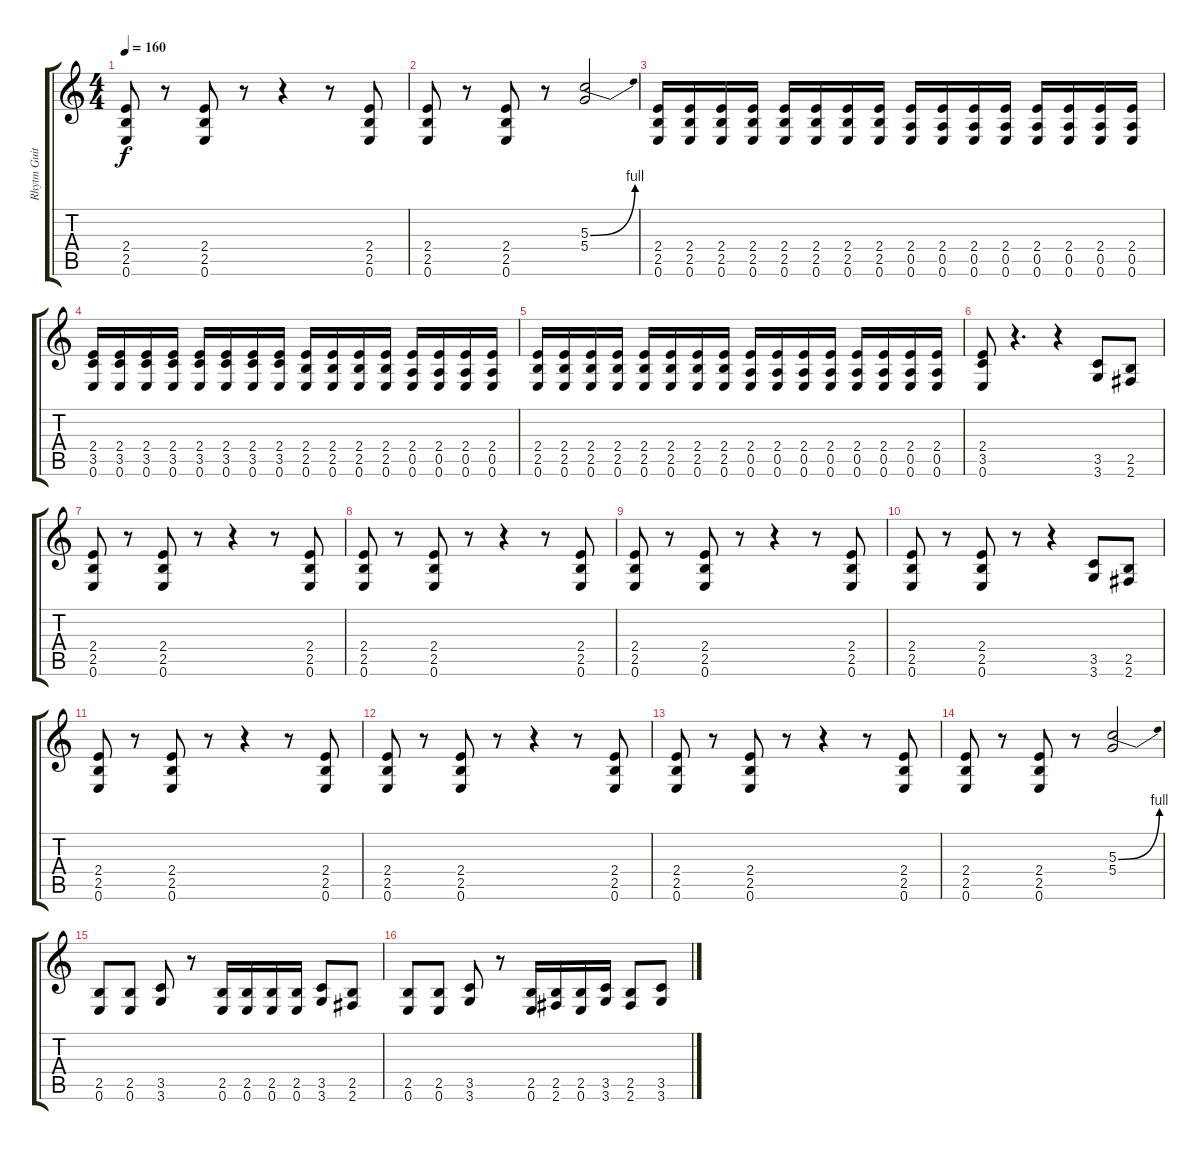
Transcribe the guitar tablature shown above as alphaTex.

\track ("Rhytm Guitar (Nils)" "Rhytm Guit") {instrument acousticguitarsteel}
\staff {score tabs}
\tuning (E4 B3 G3 D3 A2 E2) {hide}
\ts (4 4)
\tempo 160
\clef g2
\ks c
(2.4 2.5 0.6).8{dy f} r.8 (2.4 2.5 0.6).8 r.8 r.4 r.8 (2.4 2.5 0.6).8 |
(2.4 2.5 0.6).8 r.8 (2.4 2.5 0.6).8 r.8 (5.3{be (bend 0 0 60 4)} 5.4).2 |
(2.4 2.5 0.6).16{instrument distortionguitar} (2.4 2.5 0.6).16 (2.4 2.5 0.6).16 (2.4 2.5 0.6).16 (2.4 2.5 0.6).16 (2.4 2.5 0.6).16 (2.4 2.5 0.6).16 (2.4 2.5 0.6).16 (2.4 0.5 0.6).16 (2.4 0.5 0.6).16 (2.4 0.5 0.6).16 (2.4 0.5 0.6).16 (2.4 0.5 0.6).16 (2.4 0.5 0.6).16 (2.4 0.5 0.6).16 (2.4 0.5 0.6).16 |
(2.4 3.5 0.6).16 (2.4 3.5 0.6).16 (2.4 3.5 0.6).16 (2.4 3.5 0.6).16 (2.4 3.5 0.6).16 (2.4 3.5 0.6).16 (2.4 3.5 0.6).16 (2.4 3.5 0.6).16 (2.4 2.5 0.6).16 (2.4 2.5 0.6).16 (2.4 2.5 0.6).16 (2.4 2.5 0.6).16 (2.4 0.5 0.6).16 (2.4 0.5 0.6).16 (2.4 0.5 0.6).16 (2.4 0.5 0.6).16 |
(2.4 2.5 0.6).16{instrument distortionguitar} (2.4 2.5 0.6).16 (2.4 2.5 0.6).16 (2.4 2.5 0.6).16 (2.4 2.5 0.6).16 (2.4 2.5 0.6).16 (2.4 2.5 0.6).16 (2.4 2.5 0.6).16 (2.4 0.5 0.6).16 (2.4 0.5 0.6).16 (2.4 0.5 0.6).16 (2.4 0.5 0.6).16 (2.4 0.5 0.6).16 (2.4 0.5 0.6).16 (2.4 0.5 0.6).16 (2.4 0.5 0.6).16 |
(2.4 3.5 0.6).8 r.4{d} r.4 (3.5 3.6).8 (2.5 2.6).8 |
(2.4 2.5 0.6).8 r.8 (2.4 2.5 0.6).8 r.8 r.4 r.8 (2.4 2.5 0.6).8 |
(2.4 2.5 0.6).8 r.8 (2.4 2.5 0.6).8 r.8 r.4 r.8 (2.4 2.5 0.6).8 |
(2.4 2.5 0.6).8 r.8 (2.4 2.5 0.6).8 r.8 r.4 r.8 (2.4 2.5 0.6).8 |
(2.4 2.5 0.6).8{volume 13 instrument distortionguitar} r.8 (2.4 2.5 0.6).8 r.8 r.4 (3.5 3.6).8 (2.5 2.6).8 |
(2.4 2.5 0.6).8 r.8 (2.4 2.5 0.6).8 r.8 r.4 r.8 (2.4 2.5 0.6).8 |
(2.4 2.5 0.6).8 r.8 (2.4 2.5 0.6).8 r.8 r.4 r.8 (2.4 2.5 0.6).8 |
(2.4 2.5 0.6).8 r.8 (2.4 2.5 0.6).8 r.8 r.4 r.8 (2.4 2.5 0.6).8 |
(2.4 2.5 0.6).8 r.8 (2.4 2.5 0.6).8 r.8 (5.3{be (bend 0 0 60 4)} 5.4).2 |
(2.5 0.6).8{instrument distortionguitar} (2.5 0.6).8 (3.5 3.6).8 r.8 (2.5 0.6).16 (2.5 0.6).16 (2.5 0.6).16 (2.5 0.6).16 (3.5 3.6).8 (2.5 2.6).8 |
(2.5 0.6).8 (2.5 0.6).8 (3.5 3.6).8 r.8 (2.5 0.6).16 (2.5 2.6).16 (2.5 0.6).16 (3.5 3.6).16 (2.5 2.6).8 (3.5 3.6).8
